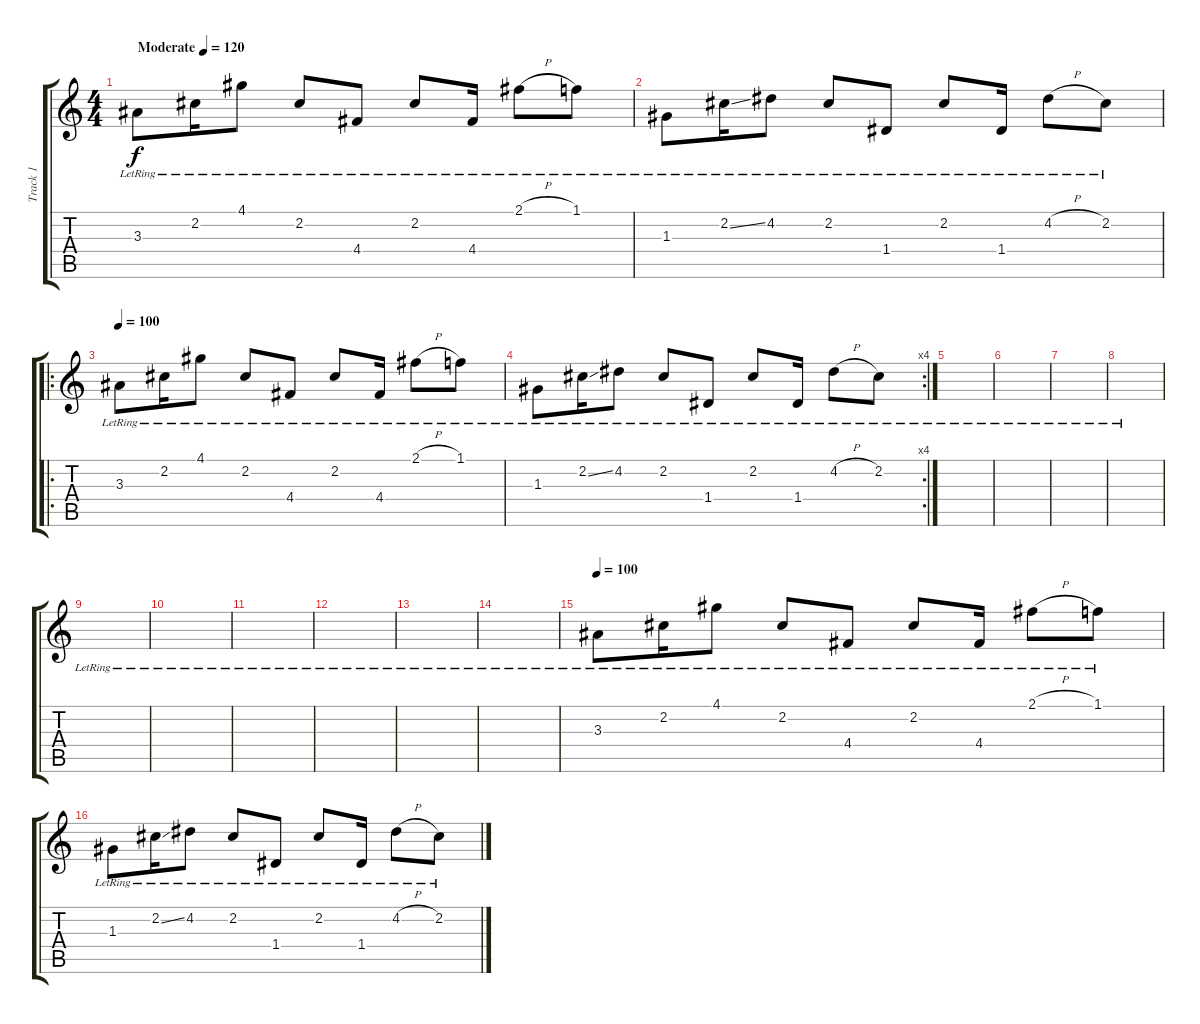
\track ("Track 1" "Track 1") {instrument acousticguitarsteel}
\staff {score tabs}
\tuning (E4 B3 G3 D3 A2 E2) {hide}
\ts (4 4)
\tempo (120 "Moderate")
\tempo 100
\tempo (120 "Moderate")
\clef g2
\ks c
3.3{lr}.8{dy f instrument acousticguitarsteel} 2.2{lr}.16 4.1{lr}.8 2.2{lr}.8 4.4{lr}.8 2.2{lr}.8 4.4{lr}.16 2.1{h lr}.8 1.1{lr}.8 |
1.3{lr}.8 2.2{ss lr}.16 4.2{lr}.8 2.2{lr}.8 1.4{lr}.8 2.2{lr}.8 1.4{lr}.16 4.2{h lr}.8 2.2{lr}.8 |
\ro
\tempo 100
3.3{lr}.8 2.2{lr}.16 4.1{lr}.8 2.2{lr}.8 4.4{lr}.8 2.2{lr}.8 4.4{lr}.16 2.1{h lr}.8 1.1{lr}.8 |
\rc 4
1.3{lr}.8 2.2{ss lr}.16 4.2{lr}.8 2.2{lr}.8 1.4{lr}.8 2.2{lr}.8 1.4{lr}.16 4.2{h lr}.8 2.2{lr}.8 |
|
|
|
|
|
|
|
|
|
|
\tempo 100
3.3{lr}.8 2.2{lr}.16 4.1{lr}.8 2.2{lr}.8 4.4{lr}.8 2.2{lr}.8 4.4{lr}.16 2.1{h lr}.8 1.1{lr}.8 |
1.3{lr}.8 2.2{ss lr}.16 4.2{lr}.8 2.2{lr}.8 1.4{lr}.8 2.2{lr}.8 1.4{lr}.16 4.2{h lr}.8 2.2{lr}.8
